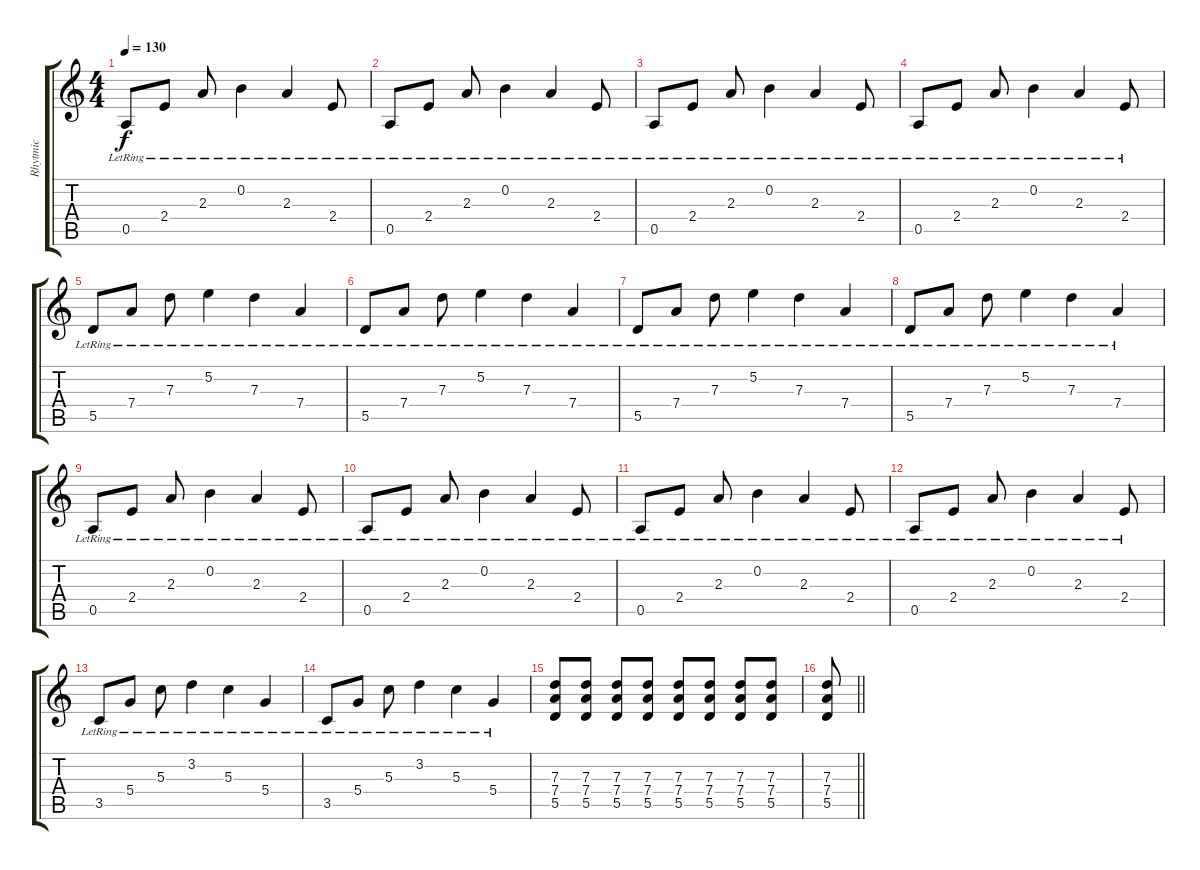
\track ("Rhytmic" "Rhytmic") {instrument acousticguitarsteel}
\staff {score tabs}
\tuning (E4 B3 G3 D3 A2 E2) {hide}
\ts (4 4)
\tempo 130
\clef g2
\ks c
0.5{lr}.8{dy f} 2.4{lr}.8 2.3{lr}.8 0.2{lr}.4 2.3{lr}.4 2.4{lr}.8 |
0.5{lr}.8 2.4{lr}.8 2.3{lr}.8 0.2{lr}.4 2.3{lr}.4 2.4{lr}.8 |
0.5{lr}.8 2.4{lr}.8 2.3{lr}.8 0.2{lr}.4 2.3{lr}.4 2.4{lr}.8 |
0.5{lr}.8 2.4{lr}.8 2.3{lr}.8 0.2{lr}.4 2.3{lr}.4 2.4{lr}.8 |
5.5{lr}.8 7.4{lr}.8 7.3{lr}.8 5.2{lr}.4 7.3{lr}.4 7.4{lr}.4 |
5.5{lr}.8 7.4{lr}.8 7.3{lr}.8 5.2{lr}.4 7.3{lr}.4 7.4{lr}.4 |
5.5{lr}.8 7.4{lr}.8 7.3{lr}.8 5.2{lr}.4 7.3{lr}.4 7.4{lr}.4 |
5.5{lr}.8 7.4{lr}.8 7.3{lr}.8 5.2{lr}.4 7.3{lr}.4 7.4{lr}.4 |
0.5{lr}.8 2.4{lr}.8 2.3{lr}.8 0.2{lr}.4 2.3{lr}.4 2.4{lr}.8 |
0.5{lr}.8 2.4{lr}.8 2.3{lr}.8 0.2{lr}.4 2.3{lr}.4 2.4{lr}.8 |
0.5{lr}.8 2.4{lr}.8 2.3{lr}.8 0.2{lr}.4 2.3{lr}.4 2.4{lr}.8 |
0.5{lr}.8 2.4{lr}.8 2.3{lr}.8 0.2{lr}.4 2.3{lr}.4 2.4{lr}.8 |
3.5{lr}.8 5.4{lr}.8 5.3{lr}.8 3.2{lr}.4 5.3{lr}.4 5.4{lr}.4 |
3.5{lr}.8 5.4{lr}.8 5.3{lr}.8 3.2{lr}.4 5.3{lr}.4 5.4{lr}.4 |
(7.3 7.4 5.5).8 (7.3 7.4 5.5).8 (7.3 7.4 5.5).8 (7.3 7.4 5.5).8 (7.3 7.4 5.5).8 (7.3 7.4 5.5).8 (7.3 7.4 5.5).8 (7.3 7.4 5.5).8 |
\barLineRight lightlight
(7.3 7.4 5.5).8
